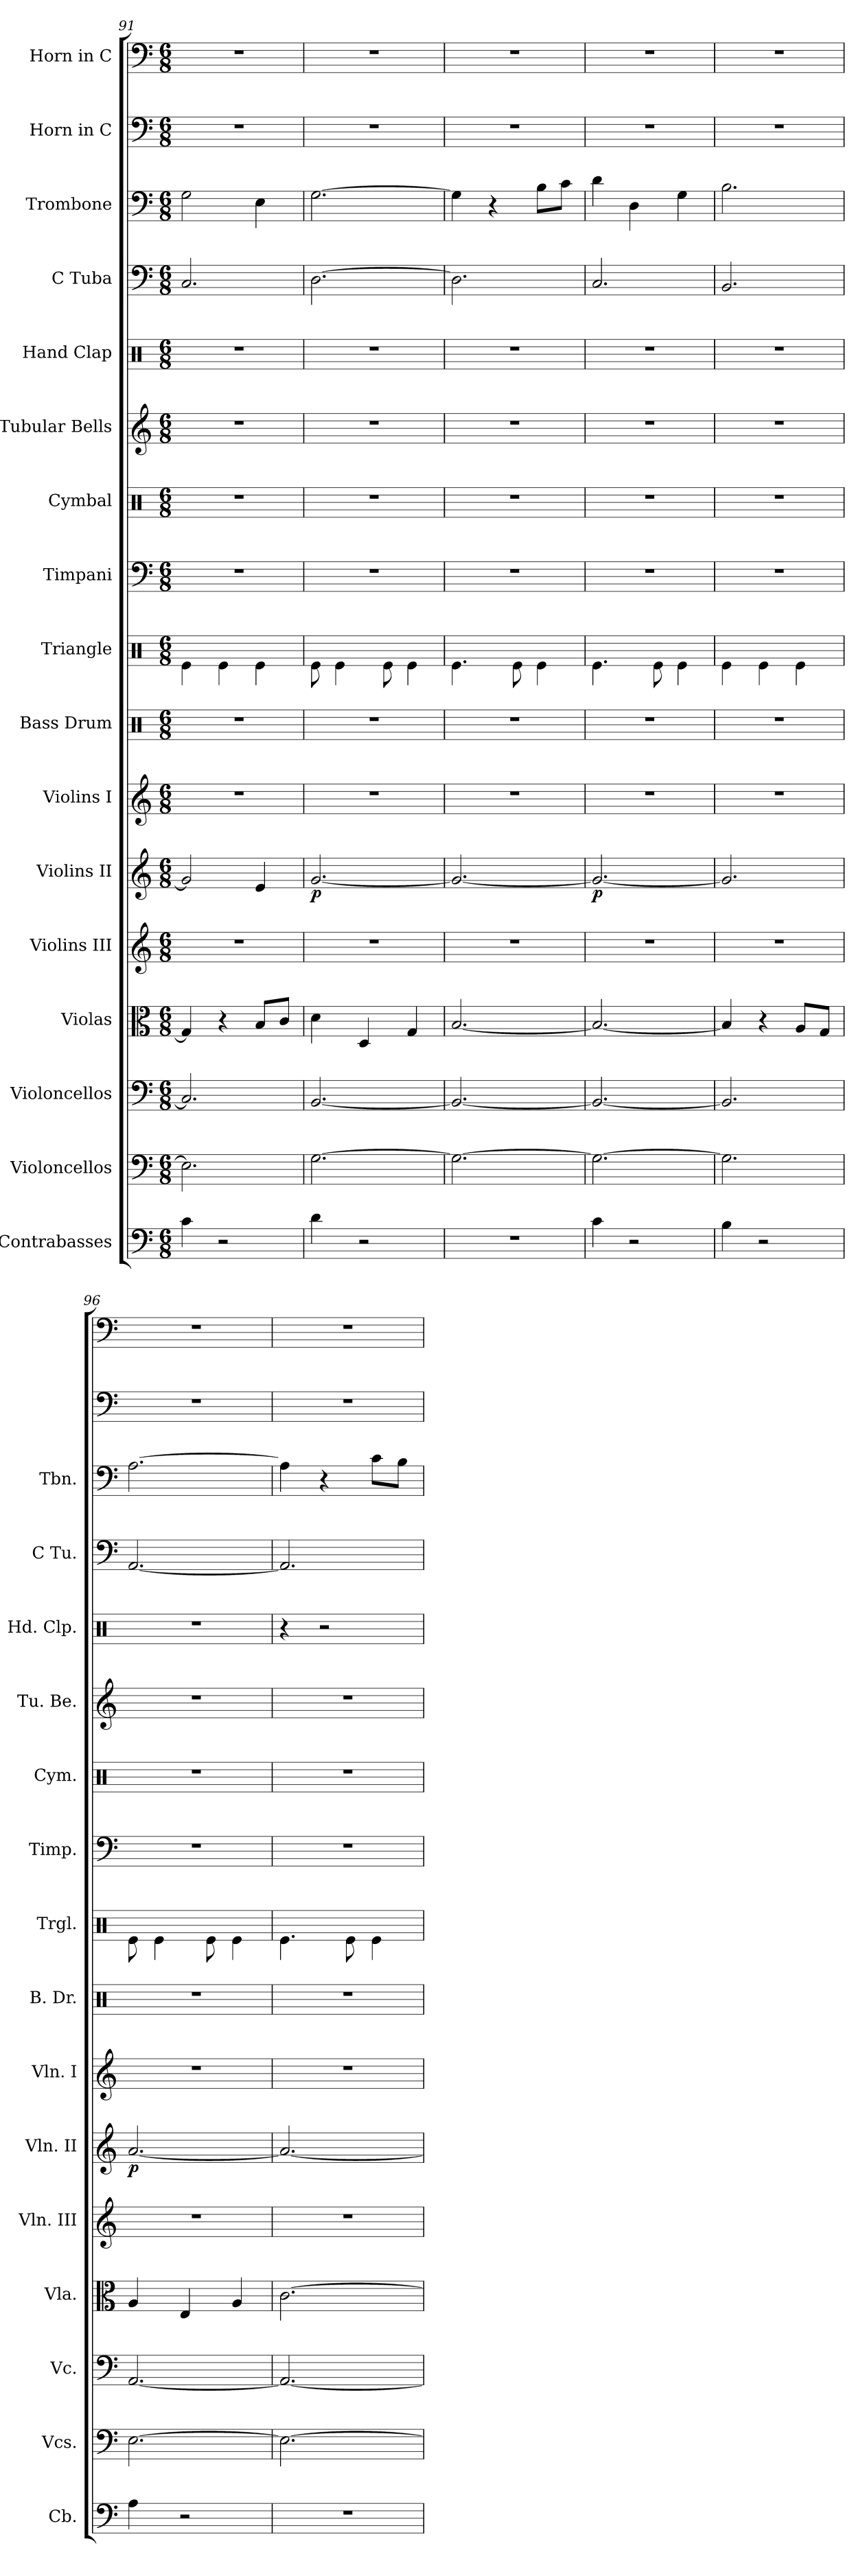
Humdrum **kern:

**kern	**kern	**kern	**kern	**kern	**kern	**dynam	**kern	**kern	**kern	**kern	**kern	**kern	**kern	**kern	**kern	**kern	**kern
*part17	*part16	*part15	*part14	*part13	*part12	*part12	*part11	*part10	*part9	*part8	*part7	*part6	*part5	*part4	*part3	*part2	*part1
*staff17	*staff16	*staff15	*staff14	*staff13	*staff12	*staff12	*staff11	*staff10	*staff9	*staff8	*staff7	*staff6	*staff5	*staff4	*staff3	*staff2	*staff1
*I"Contrabasses	*I"Violoncellos	*I"Violoncellos	*I"Violas	*I"Violins III	*I"Violins II	*	*I"Violins I	*I"Bass Drum	*I"Triangle	*I"Timpani	*I"Cymbal	*I"Tubular Bells	*I"Hand Clap	*I"C Tuba	*I"Trombone	*I"Horn in C	*I"Horn in C
*I'Cb.	*I'Vcs.	*I'Vc.	*I'Vla.	*I'Vln. III	*I'Vln. II	*	*I'Vln. I	*I'B. Dr.	*I'Trgl.	*I'Timp.	*I'Cym.	*I'Tu. Be.	*I'Hd. Clp.	*I'C Tu.	*I'Tbn.	*	*
*clefF4	*clefF4	*clefF4	*clefC3	*clefG2	*clefG2	*	*clefG2	*clefX	*clefX	*clefF4	*clefX	*clefG2	*clefX	*clefF4	*clefF4	*clefF4	*clefF4
*ITrd7c12	*	*	*	*	*	*	*	*	*	*	*	*	*	*	*	*ITrd7c12	*ITrd7c12
*k[]	*k[]	*k[]	*k[]	*k[]	*k[]	*	*k[]	*k[]	*k[]	*k[]	*k[]	*k[]	*k[]	*k[]	*k[]	*k[]	*k[]
*M6/8	*M6/8	*M6/8	*M6/8	*M6/8	*M6/8	*	*M6/8	*M6/8	*M6/8	*M6/8	*M6/8	*M6/8	*M6/8	*M6/8	*M6/8	*M6/8	*M6/8
=91	=91	=91	=91	=91	=91	=91	=91	=91	=91	=91	=91	=91	=91	=91	=91	=91	=91
4C\	2.E\]	2.C/]	4G/]	2.r	2g/]	.	2.r	2.r	4Re\	2.r	2.r	2.r	2.r	2.C/	2G\	2.r	2.r
2r	.	.	4r	.	.	.	.	.	4Re\	.	.	.	.	.	.	.	.
.	.	.	8B/L	.	4e/	.	.	.	4Re\	.	.	.	.	.	4E\	.	.
.	.	.	8c/J	.	.	.	.	.	.	.	.	.	.	.	.	.	.
=92	=92	=92	=92	=92	=92	=92	=92	=92	=92	=92	=92	=92	=92	=92	=92	=92	=92
!	!	!	!	!	!	!LO:DY:b	!	!	!	!	!	!	!	!	!	!	!
4D\	[2.G\	[2.BB/	4d\	2.r	[2.g/	p	2.r	2.r	8Re\	2.r	2.r	2.r	2.r	[2.D\	[2.G\	2.r	2.r
.	.	.	.	.	.	.	.	.	4Re\	.	.	.	.	.	.	.	.
2r	.	.	4D/	.	.	.	.	.	.	.	.	.	.	.	.	.	.
.	.	.	.	.	.	.	.	.	8Re\	.	.	.	.	.	.	.	.
.	.	.	4G/	.	.	.	.	.	4Re\	.	.	.	.	.	.	.	.
=93	=93	=93	=93	=93	=93	=93	=93	=93	=93	=93	=93	=93	=93	=93	=93	=93	=93
2.r	2.G\_	2.BB/_	[2.B/	2.r	2.g/_	.	2.r	2.r	4.Re\	2.r	2.r	2.r	2.r	2.D\]	4G\]	2.r	2.r
.	.	.	.	.	.	.	.	.	.	.	.	.	.	.	4r	.	.
.	.	.	.	.	.	.	.	.	8Re\	.	.	.	.	.	.	.	.
.	.	.	.	.	.	.	.	.	4Re\	.	.	.	.	.	8B\L	.	.
.	.	.	.	.	.	.	.	.	.	.	.	.	.	.	8c\J	.	.
=94	=94	=94	=94	=94	=94	=94	=94	=94	=94	=94	=94	=94	=94	=94	=94	=94	=94
!	!	!	!	!	!	!LO:DY:b	!	!	!	!	!	!	!	!	!	!	!
4C\	2.G\_	2.BB/_	2.B/_	2.r	2.g/_	p	2.r	2.r	4.Re\	2.r	2.r	2.r	2.r	2.C/	4d\	2.r	2.r
2r	.	.	.	.	.	.	.	.	.	.	.	.	.	.	4D\	.	.
.	.	.	.	.	.	.	.	.	8Re\	.	.	.	.	.	.	.	.
.	.	.	.	.	.	.	.	.	4Re\	.	.	.	.	.	4G\	.	.
=95	=95	=95	=95	=95	=95	=95	=95	=95	=95	=95	=95	=95	=95	=95	=95	=95	=95
4BB\	2.G\]	2.BB/]	4B/]	2.r	2.g/]	.	2.r	2.r	4Re\	2.r	2.r	2.r	2.r	2.BB/	2.B\	2.r	2.r
2r	.	.	4r	.	.	.	.	.	4Re\	.	.	.	.	.	.	.	.
.	.	.	8A/L	.	.	.	.	.	4Re\	.	.	.	.	.	.	.	.
.	.	.	8G/J	.	.	.	.	.	.	.	.	.	.	.	.	.	.
=96	=96	=96	=96	=96	=96	=96	=96	=96	=96	=96	=96	=96	=96	=96	=96	=96	=96
!	!	!	!	!	!	!LO:DY:b	!	!	!	!	!	!	!	!	!	!	!
4AA\	[2.E\	[2.AA/	4A/	2.r	[2.a/	p	2.r	2.r	8Re\	2.r	2.r	2.r	2.r	[2.AA/	[2.A\	2.r	2.r
.	.	.	.	.	.	.	.	.	4Re\	.	.	.	.	.	.	.	.
2r	.	.	4E/	.	.	.	.	.	.	.	.	.	.	.	.	.	.
.	.	.	.	.	.	.	.	.	8Re\	.	.	.	.	.	.	.	.
.	.	.	4A/	.	.	.	.	.	4Re\	.	.	.	.	.	.	.	.
=97	=97	=97	=97	=97	=97	=97	=97	=97	=97	=97	=97	=97	=97	=97	=97	=97	=97
2.r	2.E\_	2.AA/_	[2.c\	2.r	2.a/_	.	2.r	2.r	4.Re\	2.r	2.r	2.r	4r	2.AA/]	4A\]	2.r	2.r
.	.	.	.	.	.	.	.	.	.	.	.	.	2r	.	4r	.	.
.	.	.	.	.	.	.	.	.	8Re\	.	.	.	.	.	.	.	.
.	.	.	.	.	.	.	.	.	4Re\	.	.	.	.	.	8c\L	.	.
.	.	.	.	.	.	.	.	.	.	.	.	.	.	.	8B\J	.	.
=	=	=	=	=	=	=	=	=	=	=	=	=	=	=	=	=	=
*-	*-	*-	*-	*-	*-	*-	*-	*-	*-	*-	*-	*-	*-	*-	*-	*-	*-
